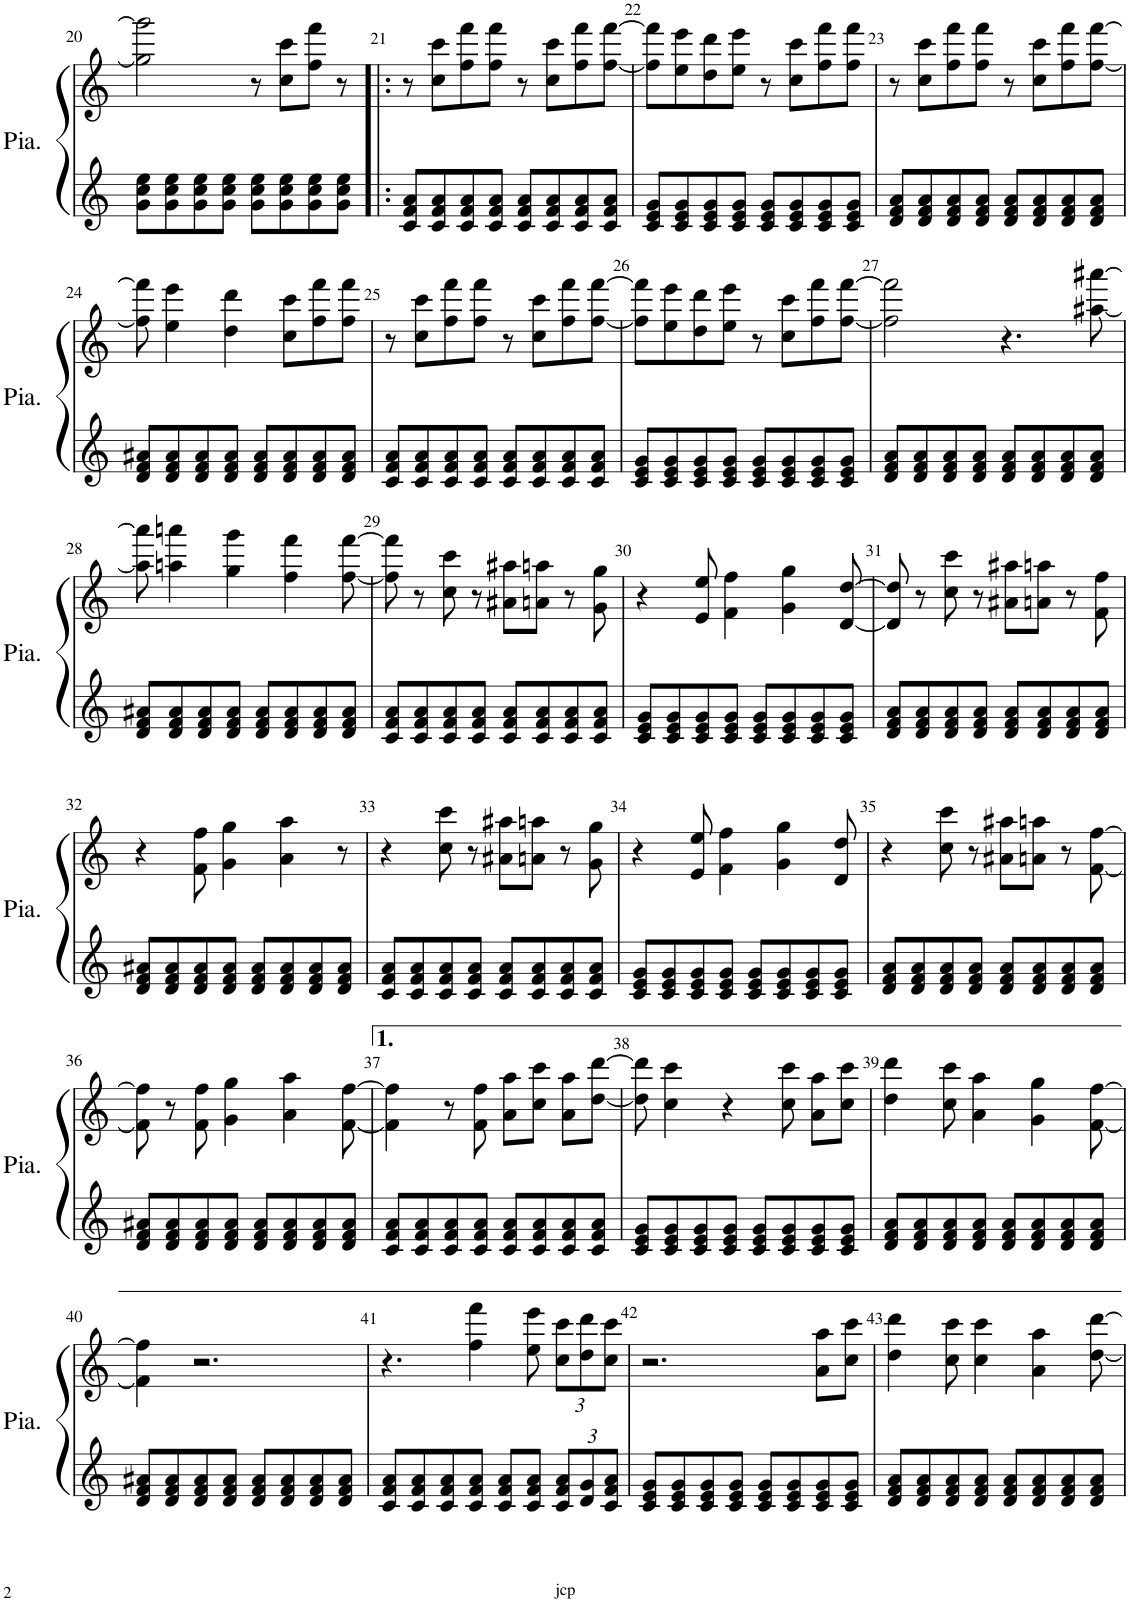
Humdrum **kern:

**kern	**kern
*part1	*part1
*staff2	*staff1
*I"Piano	*
*I'Pia.	*
!!LO:PB:g=z
*clefG2	*clefG2
*k[]	*k[]
*M4/4	*M4/4
=20	=20
8g\ 8cc\ 8ee\L	2gg\] 2ggg\]
8g\ 8cc\ 8ee\	.
8g\ 8cc\ 8ee\	.
8g\ 8cc\ 8ee\J	.
8g\ 8cc\ 8ee\L	8r
8g\ 8cc\ 8ee\	8cc\ 8ccc\L
8g\ 8cc\ 8ee\	8ff\ 8fff\J
8g\ 8cc\ 8ee\J	8r
=21!|:	=21!|:
8c/ 8f/ 8a/L	8r
8c/ 8f/ 8a/	8cc\ 8ccc\L
8c/ 8f/ 8a/	8ff\ 8fff\
8c/ 8f/ 8a/J	8ff\ 8fff\J
8c/ 8f/ 8a/L	8r
8c/ 8f/ 8a/	8cc\ 8ccc\L
8c/ 8f/ 8a/	8ff\ 8fff\
8c/ 8f/ 8a/J	[8ff\ [8fff\J
=22	=22
8c/ 8e/ 8g/L	8ff\] 8fff\]L
8c/ 8e/ 8g/	8ee\ 8eee\
8c/ 8e/ 8g/	8dd\ 8ddd\
8c/ 8e/ 8g/J	8ee\ 8eee\J
8c/ 8e/ 8g/L	8r
8c/ 8e/ 8g/	8cc\ 8ccc\L
8c/ 8e/ 8g/	8ff\ 8fff\
8c/ 8e/ 8g/J	8ff\ 8fff\J
=23	=23
8d/ 8f/ 8a/L	8r
8d/ 8f/ 8a/	8cc\ 8ccc\L
8d/ 8f/ 8a/	8ff\ 8fff\
8d/ 8f/ 8a/J	8ff\ 8fff\J
8d/ 8f/ 8a/L	8r
8d/ 8f/ 8a/	8cc\ 8ccc\L
8d/ 8f/ 8a/	8ff\ 8fff\
8d/ 8f/ 8a/J	[8ff\ [8fff\J
!!LO:LB:g=z
=24	=24
8d/ 8f/ 8a#X/L	8ff\] 8fff\]
8d/ 8f/ 8a#/	4ee\ 4eee\
8d/ 8f/ 8a#/	.
8d/ 8f/ 8a#/J	4dd\ 4ddd\
8d/ 8f/ 8a#/L	.
8d/ 8f/ 8a#/	8cc\ 8ccc\L
8d/ 8f/ 8a#/	8ff\ 8fff\
8d/ 8f/ 8a#/J	8ff\ 8fff\J
=25	=25
8c/ 8f/ 8a/L	8r
8c/ 8f/ 8a/	8cc\ 8ccc\L
8c/ 8f/ 8a/	8ff\ 8fff\
8c/ 8f/ 8a/J	8ff\ 8fff\J
8c/ 8f/ 8a/L	8r
8c/ 8f/ 8a/	8cc\ 8ccc\L
8c/ 8f/ 8a/	8ff\ 8fff\
8c/ 8f/ 8a/J	[8ff\ [8fff\J
=26	=26
8c/ 8e/ 8g/L	8ff\] 8fff\]L
8c/ 8e/ 8g/	8ee\ 8eee\
8c/ 8e/ 8g/	8dd\ 8ddd\
8c/ 8e/ 8g/J	8ee\ 8eee\J
8c/ 8e/ 8g/L	8r
8c/ 8e/ 8g/	8cc\ 8ccc\L
8c/ 8e/ 8g/	8ff\ 8fff\
8c/ 8e/ 8g/J	[8ff\ [8fff\J
=27	=27
8d/ 8f/ 8a/L	2ff\] 2fff\]
8d/ 8f/ 8a/	.
8d/ 8f/ 8a/	.
8d/ 8f/ 8a/J	.
8d/ 8f/ 8a/L	4.r
8d/ 8f/ 8a/	.
8d/ 8f/ 8a/	.
8d/ 8f/ 8a/J	[8aa#X\ [8aaa#X\
!!LO:LB:g=z
=28	=28
8d/ 8f/ 8a#X/L	8aa#\] 8aaa#\]
8d/ 8f/ 8a#/	4aan\ 4aaan\
8d/ 8f/ 8a#/	.
8d/ 8f/ 8a#/J	4gg\ 4ggg\
8d/ 8f/ 8a#/L	.
8d/ 8f/ 8a#/	4ff\ 4fff\
8d/ 8f/ 8a#/	.
8d/ 8f/ 8a#/J	[8ff\ [8fff\
=29	=29
8c/ 8f/ 8a/L	8ff\] 8fff\]
8c/ 8f/ 8a/	8r
8c/ 8f/ 8a/	8cc\ 8ccc\
8c/ 8f/ 8a/J	8r
8c/ 8f/ 8a/L	8a#X\ 8aa#X\L
8c/ 8f/ 8a/	8an\ 8aan\J
8c/ 8f/ 8a/	8r
8c/ 8f/ 8a/J	8g\ 8gg\
=30	=30
8c/ 8e/ 8g/L	4r
8c/ 8e/ 8g/	.
8c/ 8e/ 8g/	8e/ 8ee/
8c/ 8e/ 8g/J	4f\ 4ff\
8c/ 8e/ 8g/L	.
8c/ 8e/ 8g/	4g\ 4gg\
8c/ 8e/ 8g/	.
8c/ 8e/ 8g/J	[8d/ [8dd/
=31	=31
8d/ 8f/ 8a/L	8d/] 8dd/]
8d/ 8f/ 8a/	8r
8d/ 8f/ 8a/	8cc\ 8ccc\
8d/ 8f/ 8a/J	8r
8d/ 8f/ 8a/L	8a#X\ 8aa#X\L
8d/ 8f/ 8a/	8an\ 8aan\J
8d/ 8f/ 8a/	8r
8d/ 8f/ 8a/J	8f\ 8ff\
!!LO:LB:g=z
=32	=32
8d/ 8f/ 8a#X/L	4r
8d/ 8f/ 8a#/	.
8d/ 8f/ 8a#/	8f\ 8ff\
8d/ 8f/ 8a#/J	4g\ 4gg\
8d/ 8f/ 8a#/L	.
8d/ 8f/ 8a#/	4a\ 4aa\
8d/ 8f/ 8a#/	.
8d/ 8f/ 8a#/J	8r
=33	=33
8c/ 8f/ 8a/L	4r
8c/ 8f/ 8a/	.
8c/ 8f/ 8a/	8cc\ 8ccc\
8c/ 8f/ 8a/J	8r
8c/ 8f/ 8a/L	8a#X\ 8aa#X\L
8c/ 8f/ 8a/	8an\ 8aan\J
8c/ 8f/ 8a/	8r
8c/ 8f/ 8a/J	8g\ 8gg\
=34	=34
8c/ 8e/ 8g/L	4r
8c/ 8e/ 8g/	.
8c/ 8e/ 8g/	8e/ 8ee/
8c/ 8e/ 8g/J	4f\ 4ff\
8c/ 8e/ 8g/L	.
8c/ 8e/ 8g/	4g\ 4gg\
8c/ 8e/ 8g/	.
8c/ 8e/ 8g/J	8d/ 8dd/
=35	=35
8d/ 8f/ 8a/L	4r
8d/ 8f/ 8a/	.
8d/ 8f/ 8a/	8cc\ 8ccc\
8d/ 8f/ 8a/J	8r
8d/ 8f/ 8a/L	8a#X\ 8aa#X\L
8d/ 8f/ 8a/	8an\ 8aan\J
8d/ 8f/ 8a/	8r
8d/ 8f/ 8a/J	[8f\ [8ff\
!!LO:LB:g=z
=36	=36
8d/ 8f/ 8a#X/L	8f\] 8ff\]
8d/ 8f/ 8a#/	8r
8d/ 8f/ 8a#/	8f\ 8ff\
8d/ 8f/ 8a#/J	4g\ 4gg\
8d/ 8f/ 8a#/L	.
8d/ 8f/ 8a#/	4a\ 4aa\
8d/ 8f/ 8a#/	.
8d/ 8f/ 8a#/J	[8f\ [8ff\
=37	=37
8c/ 8f/ 8a/L	4f\] 4ff\]
8c/ 8f/ 8a/	.
8c/ 8f/ 8a/	8r
8c/ 8f/ 8a/J	8f\ 8ff\
8c/ 8f/ 8a/L	8a\ 8aa\L
8c/ 8f/ 8a/	8cc\ 8ccc\J
8c/ 8f/ 8a/	8a\ 8aa\L
8c/ 8f/ 8a/J	[8dd\ [8ddd\J
=38	=38
8c/ 8e/ 8g/L	8dd\] 8ddd\]
8c/ 8e/ 8g/	4cc\ 4ccc\
8c/ 8e/ 8g/	.
8c/ 8e/ 8g/J	4r
8c/ 8e/ 8g/L	.
8c/ 8e/ 8g/	8cc\ 8ccc\
8c/ 8e/ 8g/	8a\ 8aa\L
8c/ 8e/ 8g/J	8cc\ 8ccc\J
=39	=39
8d/ 8f/ 8a/L	4dd\ 4ddd\
8d/ 8f/ 8a/	.
8d/ 8f/ 8a/	8cc\ 8ccc\
8d/ 8f/ 8a/J	4a\ 4aa\
8d/ 8f/ 8a/L	.
8d/ 8f/ 8a/	4g\ 4gg\
8d/ 8f/ 8a/	.
8d/ 8f/ 8a/J	[8f\ [8ff\
!!LO:LB:g=z
=40	=40
8d/ 8f/ 8a#X/L	4f\] 4ff\]
8d/ 8f/ 8a#/	.
8d/ 8f/ 8a#/	2.r
8d/ 8f/ 8a#/J	.
8d/ 8f/ 8a#/L	.
8d/ 8f/ 8a#/	.
8d/ 8f/ 8a#/	.
8d/ 8f/ 8a#/J	.
=41	=41
8c/ 8f/ 8a/L	4.r
8c/ 8f/ 8a/	.
8c/ 8f/ 8a/	.
8c/ 8f/ 8a/J	4ff\ 4fff\
8c/ 8f/ 8a/L	.
8c/ 8f/ 8a/J	8ee\ 8eee\
*Xbrackettup	*Xbrackettup
12c/ 12f/ 12a/L	12cc\ 12ccc\L
12d/ 12g/	12dd\ 12ddd\
12c/ 12f/ 12a/J	12cc\ 12ccc\J
=42	=42
8c/ 8e/ 8g/L	2.r
8c/ 8e/ 8g/	.
8c/ 8e/ 8g/	.
8c/ 8e/ 8g/J	.
8c/ 8e/ 8g/L	.
8c/ 8e/ 8g/	.
8c/ 8e/ 8g/	8a\ 8aa\L
8c/ 8e/ 8g/J	8cc\ 8ccc\J
=43	=43
8d/ 8f/ 8a/L	4dd\ 4ddd\
8d/ 8f/ 8a/	.
8d/ 8f/ 8a/	8cc\ 8ccc\
8d/ 8f/ 8a/J	4cc\ 4ccc\
8d/ 8f/ 8a/L	.
8d/ 8f/ 8a/	4a\ 4aa\
8d/ 8f/ 8a/	.
8d/ 8f/ 8a/J	[8dd\ [8ddd\
=	=
*-	*-
